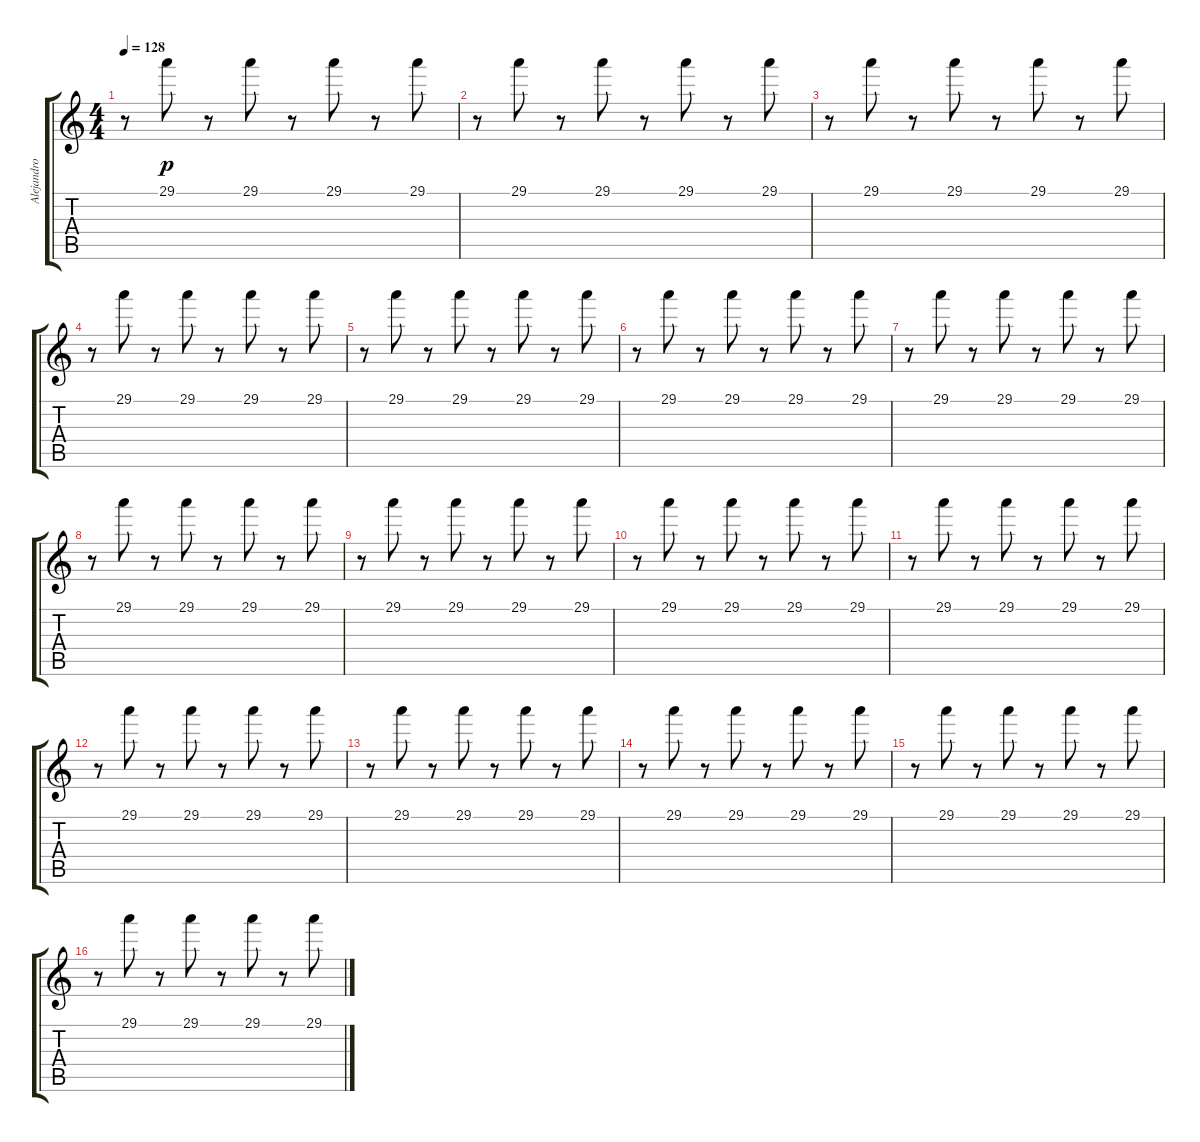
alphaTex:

\track ("Alejandro Marcovich...OH SI !!" "Alejandro ") {instrument musicbox}
\staff {score tabs}
\tuning (E4 B3 G3 D3 A2 E2) {hide}
\ts (4 4)
\tempo 128
\clef g2
\ks c
r.8{dy p} 29.1.8 r.8 29.1.8 r.8 29.1.8 r.8 29.1.8 |
r.8 29.1.8 r.8 29.1.8 r.8 29.1.8 r.8 29.1.8 |
r.8 29.1.8 r.8 29.1.8 r.8 29.1.8 r.8 29.1.8 |
r.8 29.1.8 r.8 29.1.8 r.8 29.1.8 r.8 29.1.8 |
r.8 29.1.8 r.8 29.1.8 r.8 29.1.8 r.8 29.1.8 |
r.8 29.1.8 r.8 29.1.8 r.8 29.1.8 r.8 29.1.8 |
r.8 29.1.8 r.8 29.1.8 r.8 29.1.8 r.8 29.1.8 |
r.8 29.1.8 r.8 29.1.8 r.8 29.1.8 r.8 29.1.8 |
r.8 29.1.8 r.8 29.1.8 r.8 29.1.8 r.8 29.1.8 |
r.8 29.1.8 r.8 29.1.8 r.8 29.1.8 r.8 29.1.8 |
r.8 29.1.8 r.8 29.1.8 r.8 29.1.8 r.8 29.1.8 |
r.8 29.1.8 r.8 29.1.8 r.8 29.1.8 r.8 29.1.8 |
r.8 29.1.8 r.8 29.1.8 r.8 29.1.8 r.8 29.1.8 |
r.8 29.1.8 r.8 29.1.8 r.8 29.1.8 r.8 29.1.8 |
r.8 29.1.8 r.8 29.1.8 r.8 29.1.8 r.8 29.1.8 |
r.8 29.1.8 r.8 29.1.8 r.8 29.1.8 r.8 29.1.8
